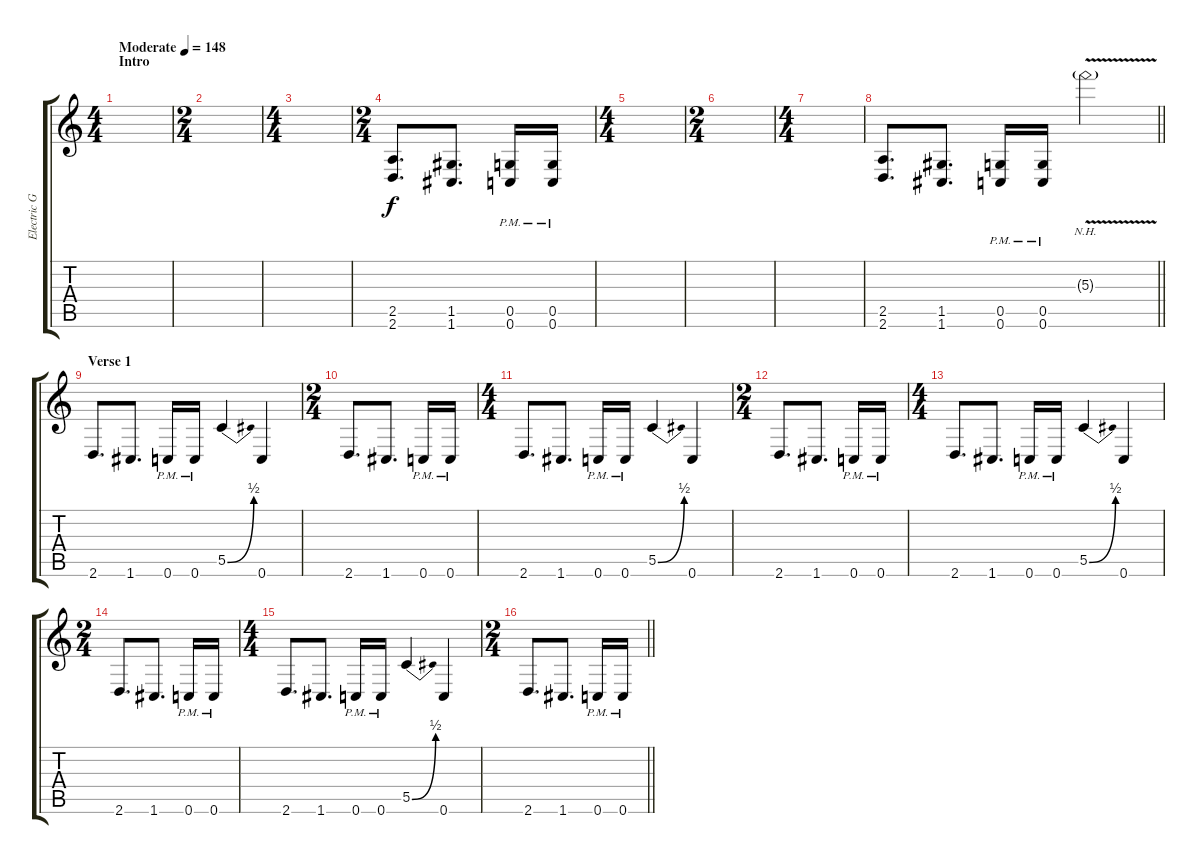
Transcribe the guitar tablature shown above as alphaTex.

\track ("Electric Guitar 2" "Electric G") {instrument overdrivenguitar}
\staff {score tabs}
\tuning (D4 A3 F3 C3 G2 C2) {hide}
\ts (4 4)
\section ("" "Intro")
\tempo (148 "Moderate")
\clef g2
\ks c
|
\ts (2 4)
|
\ts (4 4)
|
\ts (2 4)
(2.5 2.6).8{d} (1.5 1.6).8{d} (0.5{pm} 0.6{pm}).16 (0.5{pm} 0.6{pm}).16 |
\ts (4 4)
|
\ts (2 4)
|
\ts (4 4)
|
\barLineRight lightlight
(2.5 2.6).8{d} (1.5 1.6).8{d} (0.5{pm} 0.6{pm}).16 (0.5{pm} 0.6{pm}).16 5.3{nh v g}.2 |
\section ("" "Verse 1")
2.6.8{d} 1.6.8{d} 0.6{pm}.16 0.6{pm}.16 5.5{be (bend 0 0 60 2)}.4 0.6.4 |
\ts (2 4)
2.6.8{d} 1.6.8{d} 0.6{pm}.16 0.6{pm}.16 |
\ts (4 4)
2.6.8{d} 1.6.8{d} 0.6{pm}.16 0.6{pm}.16 5.5{be (bend 0 0 60 2)}.4 0.6.4 |
\ts (2 4)
2.6.8{d} 1.6.8{d} 0.6{pm}.16 0.6{pm}.16 |
\ts (4 4)
2.6.8{d} 1.6.8{d} 0.6{pm}.16 0.6{pm}.16 5.5{be (bend 0 0 60 2)}.4 0.6.4 |
\ts (2 4)
2.6.8{d} 1.6.8{d} 0.6{pm}.16 0.6{pm}.16 |
\ts (4 4)
2.6.8{d} 1.6.8{d} 0.6{pm}.16 0.6{pm}.16 5.5{be (bend 0 0 60 2)}.4 0.6.4 |
\ts (2 4)
\barLineRight lightlight
2.6.8{d} 1.6.8{d} 0.6{pm}.16 0.6{pm}.16
